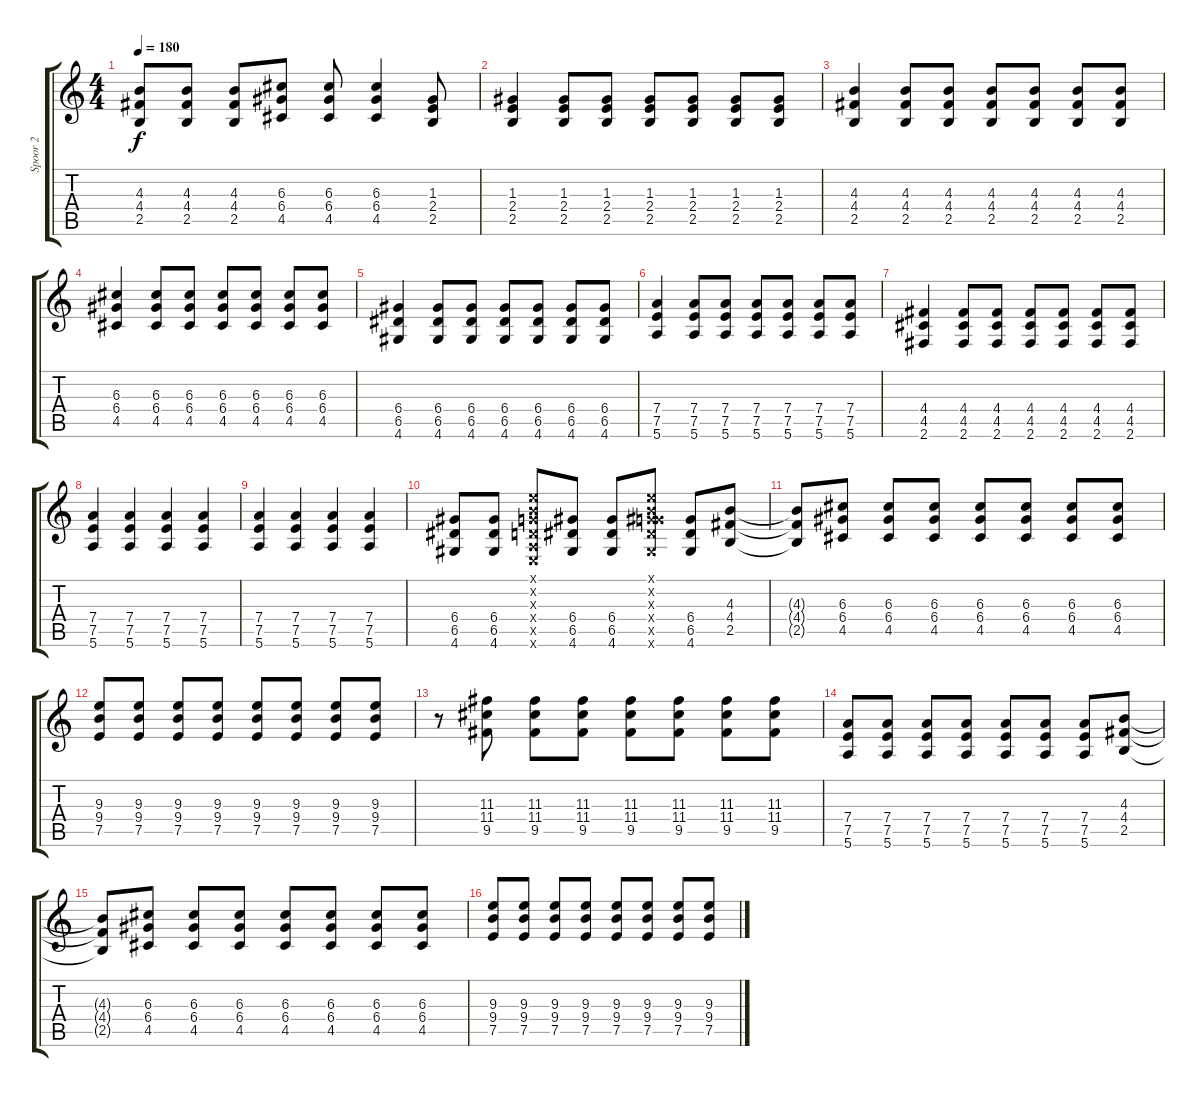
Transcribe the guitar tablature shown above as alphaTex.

\track ("Spoor 2" "Spoor 2") {instrument overdrivenguitar}
\staff {score tabs}
\tuning (E4 B3 G3 D3 A2 E2) {hide}
\ts (4 4)
\tempo 180
\clef g2
\ks c
(4.3 4.4 2.5).8{dy f} (4.3 4.4 2.5).8 (4.3 4.4 2.5).8 (6.3 6.4 4.5).8 (6.3 6.4 4.5).8 (6.3 6.4 4.5).4 (1.3 2.4 2.5).8 |
(1.3 2.4 2.5).4 (1.3 2.4 2.5).8 (1.3 2.4 2.5).8 (1.3 2.4 2.5).8 (1.3 2.4 2.5).8 (1.3 2.4 2.5).8 (1.3 2.4 2.5).8 |
(4.3 4.4 2.5).4 (4.3 4.4 2.5).8 (4.3 4.4 2.5).8 (4.3 4.4 2.5).8 (4.3 4.4 2.5).8 (4.3 4.4 2.5).8 (4.3 4.4 2.5).8 |
(6.3 6.4 4.5).4 (6.3 6.4 4.5).8 (6.3 6.4 4.5).8 (6.3 6.4 4.5).8 (6.3 6.4 4.5).8 (6.3 6.4 4.5).8 (6.3 6.4 4.5).8 |
(6.4 6.5 4.6).4 (6.4 6.5 4.6).8 (6.4 6.5 4.6).8 (6.4 6.5 4.6).8 (6.4 6.5 4.6).8 (6.4 6.5 4.6).8 (6.4 6.5 4.6).8 |
(7.4 7.5 5.6).4 (7.4 7.5 5.6).8 (7.4 7.5 5.6).8 (7.4 7.5 5.6).8 (7.4 7.5 5.6).8 (7.4 7.5 5.6).8 (7.4 7.5 5.6).8 |
(4.4 4.5 2.6).4 (4.4 4.5 2.6).8 (4.4 4.5 2.6).8 (4.4 4.5 2.6).8 (4.4 4.5 2.6).8 (4.4 4.5 2.6).8 (4.4 4.5 2.6).8 |
(7.4 7.5 5.6).4 (7.4 7.5 5.6).4 (7.4 7.5 5.6).4 (7.4 7.5 5.6).4 |
(7.4 7.5 5.6).4 (7.4 7.5 5.6).4 (7.4 7.5 5.6).4 (7.4 7.5 5.6).4 |
(6.4 6.5 4.6).8 (6.4 6.5 4.6).8 (0.1{x} 0.2{x} 0.3{x} 0.4{x} 0.5{x} 0.6{x}).8 (6.4 6.5 4.6).8 (6.4 6.5 4.6).8 (0.1{x} 0.2{x} 0.3{x} 6.4{x} 6.5{x} 4.6{x}).8 (6.4 6.5 4.6).8 (4.3 4.4 2.5).8 |
(4.3{t} 4.4{t} 2.5{t}).8 (6.3 6.4 4.5).8 (6.3 6.4 4.5).8 (6.3 6.4 4.5).8 (6.3 6.4 4.5).8 (6.3 6.4 4.5).8 (6.3 6.4 4.5).8 (6.3 6.4 4.5).8 |
(9.3 9.4 7.5).8 (9.3 9.4 7.5).8 (9.3 9.4 7.5).8 (9.3 9.4 7.5).8 (9.3 9.4 7.5).8 (9.3 9.4 7.5).8 (9.3 9.4 7.5).8 (9.3 9.4 7.5).8 |
r.8 (11.3 11.4 9.5).8 (11.3 11.4 9.5).8 (11.3 11.4 9.5).8 (11.3 11.4 9.5).8 (11.3 11.4 9.5).8 (11.3 11.4 9.5).8 (11.3 11.4 9.5).8 |
(7.4 7.5 5.6).8 (7.4 7.5 5.6).8 (7.4 7.5 5.6).8 (7.4 7.5 5.6).8 (7.4 7.5 5.6).8 (7.4 7.5 5.6).8 (7.4 7.5 5.6).8 (4.3 4.4 2.5).8 |
(4.3{t} 4.4{t} 2.5{t}).8 (6.3 6.4 4.5).8 (6.3 6.4 4.5).8 (6.3 6.4 4.5).8 (6.3 6.4 4.5).8 (6.3 6.4 4.5).8 (6.3 6.4 4.5).8 (6.3 6.4 4.5).8 |
(9.3 9.4 7.5).8 (9.3 9.4 7.5).8 (9.3 9.4 7.5).8 (9.3 9.4 7.5).8 (9.3 9.4 7.5).8 (9.3 9.4 7.5).8 (9.3 9.4 7.5).8 (9.3 9.4 7.5).8
